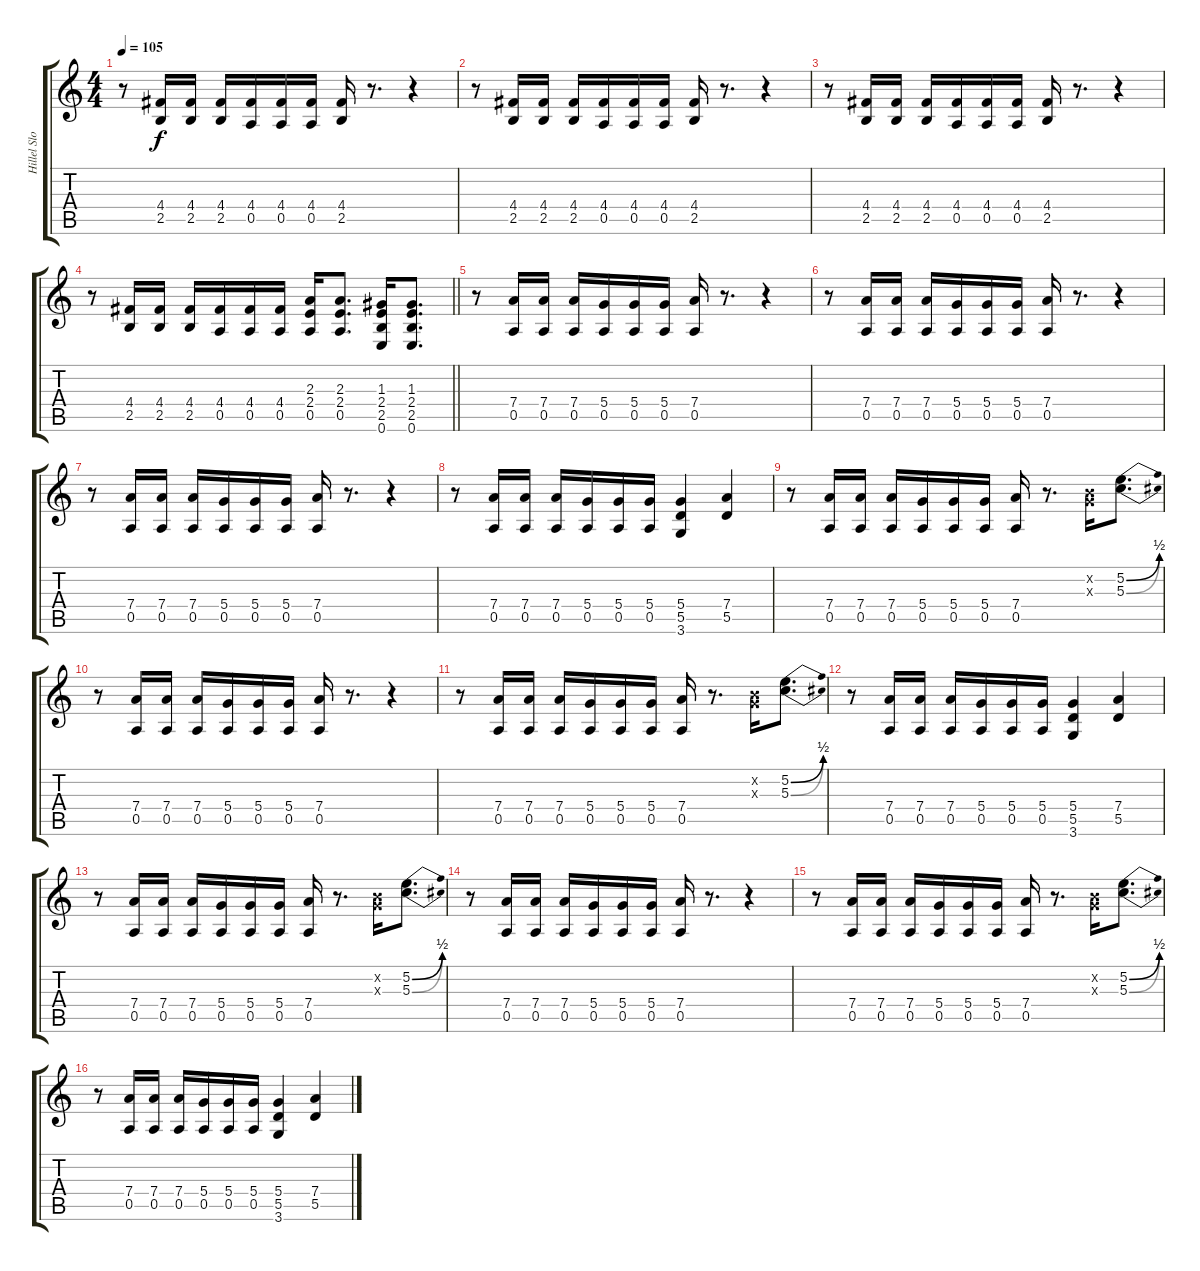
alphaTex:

\track ("Hillel Slovak" "Hillel Slo") {instrument distortionguitar}
\staff {score tabs}
\tuning (E4 B3 G3 D3 A2 E2) {hide}
\ts (4 4)
\tempo 105
\clef g2
\ks c
r.8{dy f} (4.4 2.5).16 (4.4 2.5).16 (4.4 2.5).16 (4.4 0.5).16 (4.4 0.5).16 (4.4 0.5).16 (4.4 2.5).16 r.8{d} r.4 |
r.8 (4.4 2.5).16 (4.4 2.5).16 (4.4 2.5).16 (4.4 0.5).16 (4.4 0.5).16 (4.4 0.5).16 (4.4 2.5).16 r.8{d} r.4 |
r.8 (4.4 2.5).16 (4.4 2.5).16 (4.4 2.5).16 (4.4 0.5).16 (4.4 0.5).16 (4.4 0.5).16 (4.4 2.5).16 r.8{d} r.4 |
\barLineRight lightlight
r.8 (4.4 2.5).16 (4.4 2.5).16 (4.4 2.5).16 (4.4 0.5).16 (4.4 0.5).16 (4.4 0.5).16 (2.3 2.4 0.5).16 (2.3 2.4 0.5).8{d} (1.3 2.4 2.5 0.6).16 (1.3 2.4 2.5 0.6).8{d} |
r.8 (7.4 0.5).16 (7.4 0.5).16 (7.4 0.5).16 (5.4 0.5).16 (5.4 0.5).16 (5.4 0.5).16 (7.4 0.5).16 r.8{d} r.4 |
r.8 (7.4 0.5).16 (7.4 0.5).16 (7.4 0.5).16 (5.4 0.5).16 (5.4 0.5).16 (5.4 0.5).16 (7.4 0.5).16 r.8{d} r.4 |
r.8 (7.4 0.5).16 (7.4 0.5).16 (7.4 0.5).16 (5.4 0.5).16 (5.4 0.5).16 (5.4 0.5).16 (7.4 0.5).16 r.8{d} r.4 |
r.8 (7.4 0.5).16 (7.4 0.5).16 (7.4 0.5).16 (5.4 0.5).16 (5.4 0.5).16 (5.4 0.5).16 (5.4 5.5 3.6).4 (7.4 5.5).4 |
r.8 (7.4 0.5).16 (7.4 0.5).16 (7.4 0.5).16 (5.4 0.5).16 (5.4 0.5).16 (5.4 0.5).16 (7.4 0.5).16 r.8{d} (0.2{x} 0.3{x}).16 (5.2{be (bend 0 0 60 2)} 5.3{be (bend 0 0 60 2)}).8{d} |
r.8 (7.4 0.5).16 (7.4 0.5).16 (7.4 0.5).16 (5.4 0.5).16 (5.4 0.5).16 (5.4 0.5).16 (7.4 0.5).16 r.8{d} r.4 |
r.8 (7.4 0.5).16 (7.4 0.5).16 (7.4 0.5).16 (5.4 0.5).16 (5.4 0.5).16 (5.4 0.5).16 (7.4 0.5).16 r.8{d} (0.2{x} 0.3{x}).16 (5.2{be (bend 0 0 60 2)} 5.3{be (bend 0 0 60 2)}).8{d} |
r.8 (7.4 0.5).16 (7.4 0.5).16 (7.4 0.5).16 (5.4 0.5).16 (5.4 0.5).16 (5.4 0.5).16 (5.4 5.5 3.6).4 (7.4 5.5).4 |
r.8 (7.4 0.5).16 (7.4 0.5).16 (7.4 0.5).16 (5.4 0.5).16 (5.4 0.5).16 (5.4 0.5).16 (7.4 0.5).16 r.8{d} (0.2{x} 0.3{x}).16 (5.2{be (bend 0 0 60 2)} 5.3{be (bend 0 0 60 2)}).8{d} |
r.8 (7.4 0.5).16 (7.4 0.5).16 (7.4 0.5).16 (5.4 0.5).16 (5.4 0.5).16 (5.4 0.5).16 (7.4 0.5).16 r.8{d} r.4 |
r.8 (7.4 0.5).16 (7.4 0.5).16 (7.4 0.5).16 (5.4 0.5).16 (5.4 0.5).16 (5.4 0.5).16 (7.4 0.5).16 r.8{d} (0.2{x} 0.3{x}).16 (5.2{be (bend 0 0 60 2)} 5.3{be (bend 0 0 60 2)}).8{d} |
r.8 (7.4 0.5).16 (7.4 0.5).16 (7.4 0.5).16 (5.4 0.5).16 (5.4 0.5).16 (5.4 0.5).16 (5.4 5.5 3.6).4 (7.4 5.5).4
